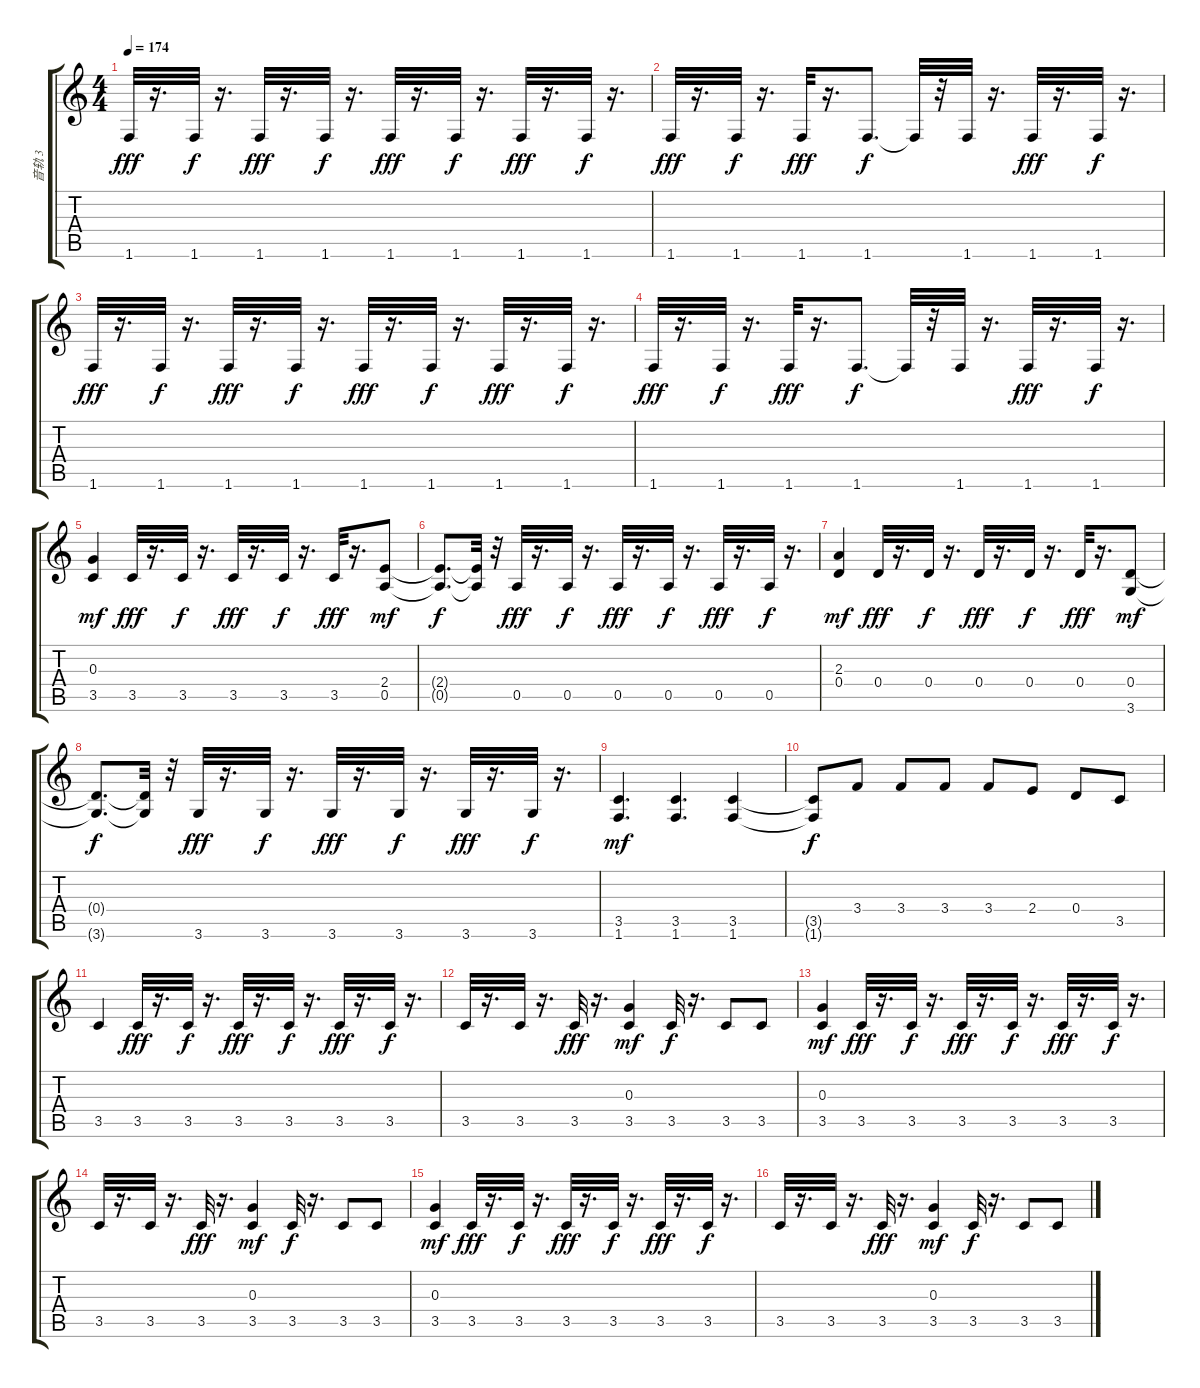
\track ("音轨 3" "音轨 3") {instrument distortionguitar}
\staff {score tabs}
\tuning (E4 B3 G3 D3 A2 E2) {hide}
\ts (4 4)
\tempo 174
\clef g2
\ks c
1.6.32{dy fff} r.16{d} 1.6.32{dy f} r.16{d} 1.6.32{dy fff} r.16{d} 1.6.32{dy f} r.16{d} 1.6.32{dy fff} r.16{d} 1.6.32{dy f} r.16{d} 1.6.32{dy fff} r.16{d} 1.6.32{dy f} r.16{d} |
1.6.32{dy fff} r.16{d} 1.6.32{dy f} r.16{d} 1.6.32{dy fff} r.16{d} 1.6.8{d dy f} 1.6{t}.32 r.32 1.6.32 r.16{d} 1.6.32{dy fff} r.16{d} 1.6.32{dy f} r.16{d} |
1.6.32{dy fff} r.16{d} 1.6.32{dy f} r.16{d} 1.6.32{dy fff} r.16{d} 1.6.32{dy f} r.16{d} 1.6.32{dy fff} r.16{d} 1.6.32{dy f} r.16{d} 1.6.32{dy fff} r.16{d} 1.6.32{dy f} r.16{d} |
1.6.32{dy fff} r.16{d} 1.6.32{dy f} r.16{d} 1.6.32{dy fff} r.16{d} 1.6.8{d dy f} 1.6{t}.32 r.32 1.6.32 r.16{d} 1.6.32{dy fff} r.16{d} 1.6.32{dy f} r.16{d} |
(0.3 3.5).4{dy mf} 3.5.32{dy fff} r.16{d} 3.5.32{dy f} r.16{d} 3.5.32{dy fff} r.16{d} 3.5.32{dy f} r.16{d} 3.5.32{dy fff} r.16{d} (2.4 0.5).8{dy mf} |
(2.4{t} 0.5{t}).8{d dy f} (2.4{t} 0.5{t}).32 r.32 0.5.32{dy fff} r.16{d} 0.5.32{dy f} r.16{d} 0.5.32{dy fff} r.16{d} 0.5.32{dy f} r.16{d} 0.5.32{dy fff} r.16{d} 0.5.32{dy f} r.16{d} |
(2.3 0.4).4{dy mf} 0.4.32{dy fff} r.16{d} 0.4.32{dy f} r.16{d} 0.4.32{dy fff} r.16{d} 0.4.32{dy f} r.16{d} 0.4.32{dy fff} r.16{d} (0.4 3.6).8{dy mf} |
(0.4{t} 3.6{t}).8{d dy f} (0.4{t} 3.6{t}).32 r.32 3.6.32{dy fff} r.16{d} 3.6.32{dy f} r.16{d} 3.6.32{dy fff} r.16{d} 3.6.32{dy f} r.16{d} 3.6.32{dy fff} r.16{d} 3.6.32{dy f} r.16{d} |
(3.5 1.6).4{d dy mf} (3.5 1.6).4{d} (3.5 1.6).4 |
(3.5{t} 1.6{t}).8{dy f} 3.4.8 3.4.8 3.4.8 3.4.8 2.4.8 0.4.8 3.5.8 |
3.5.4 3.5.32{dy fff} r.16{d} 3.5.32{dy f} r.16{d} 3.5.32{dy fff} r.16{d} 3.5.32{dy f} r.16{d} 3.5.32{dy fff} r.16{d} 3.5.32{dy f} r.16{d} |
3.5.32 r.16{d} 3.5.32 r.16{d} 3.5.32{dy fff} r.16{d} (0.3 3.5).4{dy mf} 3.5.32{dy f} r.16{d} 3.5.8 3.5.8 |
(0.3 3.5).4{dy mf} 3.5.32{dy fff} r.16{d} 3.5.32{dy f} r.16{d} 3.5.32{dy fff} r.16{d} 3.5.32{dy f} r.16{d} 3.5.32{dy fff} r.16{d} 3.5.32{dy f} r.16{d} |
3.5.32 r.16{d} 3.5.32 r.16{d} 3.5.32{dy fff} r.16{d} (0.3 3.5).4{dy mf} 3.5.32{dy f} r.16{d} 3.5.8 3.5.8 |
(0.3 3.5).4{dy mf} 3.5.32{dy fff} r.16{d} 3.5.32{dy f} r.16{d} 3.5.32{dy fff} r.16{d} 3.5.32{dy f} r.16{d} 3.5.32{dy fff} r.16{d} 3.5.32{dy f} r.16{d} |
3.5.32 r.16{d} 3.5.32 r.16{d} 3.5.32{dy fff} r.16{d} (0.3 3.5).4{dy mf} 3.5.32{dy f} r.16{d} 3.5.8 3.5.8
